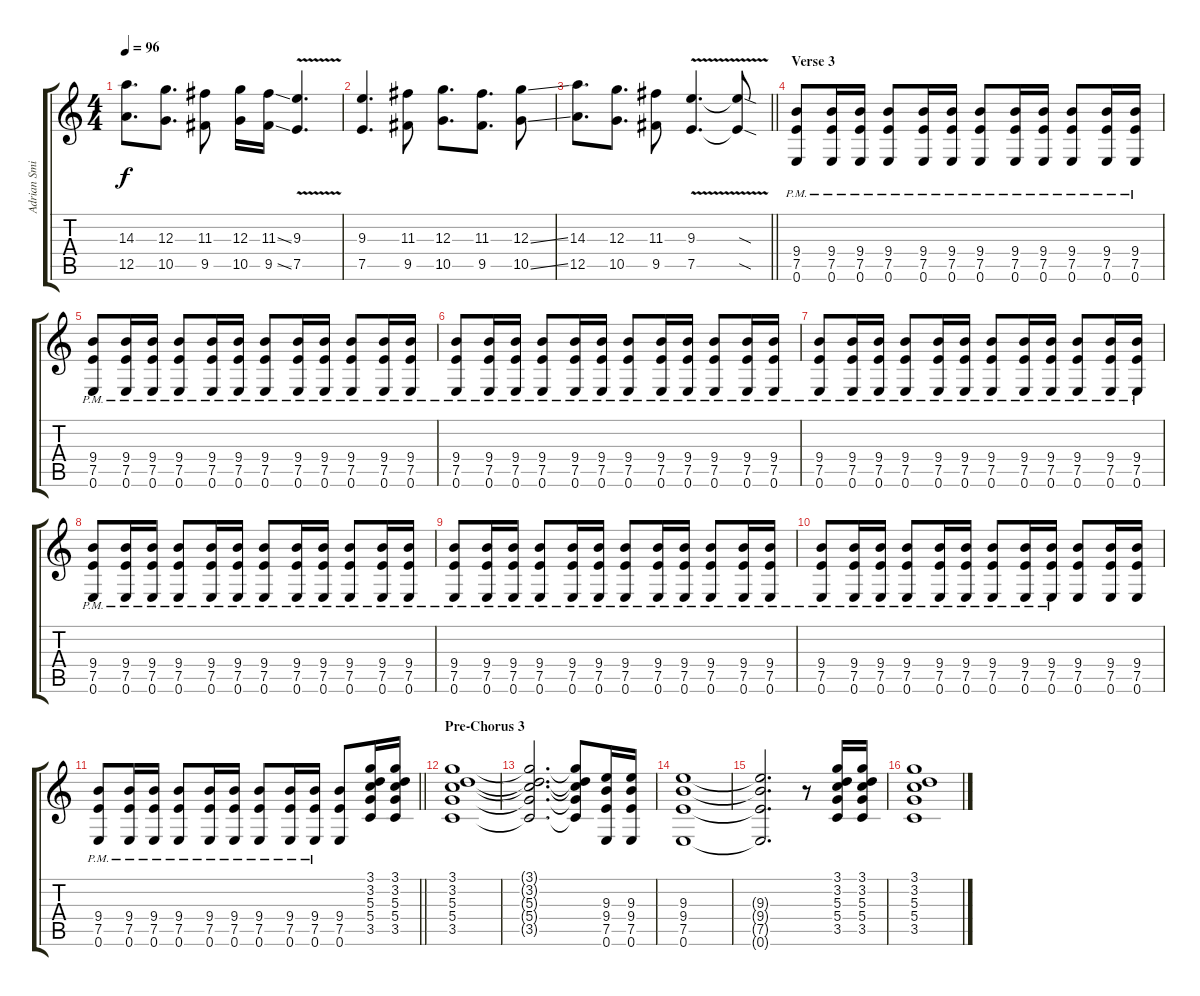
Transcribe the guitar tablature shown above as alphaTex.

\track ("Adrian Smith" "Adrian Smi") {instrument overdrivenguitar}
\staff {score tabs}
\tuning (E4 B3 G3 D3 A2 E2) {hide}
\ts (4 4)
\tempo 96
\clef g2
\ks c
(14.3 12.5).8{d dy f} (12.3 10.5).8{d} (11.3 9.5).8 (12.3 10.5).16 (11.3{ss} 9.5{ss}).16 (9.3{v} 7.5{v}).4{d} |
(9.3 7.5).4{d} (11.3 9.5).8 (12.3 10.5).8{d} (11.3 9.5).8{d} (12.3{ss} 10.5{ss}).8 |
\barLineRight lightlight
(14.3 12.5).8{d} (12.3 10.5).8{d} (11.3 9.5).8 (9.3{v} 7.5{v}).4{d} (9.3{sod t} 7.5{sod t}).8 |
\section ("" "Verse 3")
(9.4{pm} 7.5{pm} 0.6{pm}).8 (9.4{pm} 7.5{pm} 0.6{pm}).16 (9.4{pm} 7.5{pm} 0.6{pm}).16 (9.4{pm} 7.5{pm} 0.6{pm}).8 (9.4{pm} 7.5{pm} 0.6{pm}).16 (9.4{pm} 7.5{pm} 0.6{pm}).16 (9.4{pm} 7.5{pm} 0.6{pm}).8 (9.4{pm} 7.5{pm} 0.6{pm}).16 (9.4{pm} 7.5{pm} 0.6{pm}).16 (9.4{pm} 7.5{pm} 0.6{pm}).8 (9.4{pm} 7.5{pm} 0.6{pm}).16 (9.4{pm} 7.5{pm} 0.6{pm}).16 |
(9.4{pm} 7.5{pm} 0.6{pm}).8 (9.4{pm} 7.5{pm} 0.6{pm}).16 (9.4{pm} 7.5{pm} 0.6{pm}).16 (9.4{pm} 7.5{pm} 0.6{pm}).8 (9.4{pm} 7.5{pm} 0.6{pm}).16 (9.4{pm} 7.5{pm} 0.6{pm}).16 (9.4{pm} 7.5{pm} 0.6{pm}).8 (9.4{pm} 7.5{pm} 0.6{pm}).16 (9.4{pm} 7.5{pm} 0.6{pm}).16 (9.4{pm} 7.5{pm} 0.6{pm}).8 (9.4{pm} 7.5{pm} 0.6{pm}).16 (9.4{pm} 7.5{pm} 0.6{pm}).16 |
(9.4{pm} 7.5{pm} 0.6{pm}).8 (9.4{pm} 7.5{pm} 0.6{pm}).16 (9.4{pm} 7.5{pm} 0.6{pm}).16 (9.4{pm} 7.5{pm} 0.6{pm}).8 (9.4{pm} 7.5{pm} 0.6{pm}).16 (9.4{pm} 7.5{pm} 0.6{pm}).16 (9.4{pm} 7.5{pm} 0.6{pm}).8 (9.4{pm} 7.5{pm} 0.6{pm}).16 (9.4{pm} 7.5{pm} 0.6{pm}).16 (9.4{pm} 7.5{pm} 0.6{pm}).8 (9.4{pm} 7.5{pm} 0.6{pm}).16 (9.4{pm} 7.5{pm} 0.6{pm}).16 |
(9.4{pm} 7.5{pm} 0.6{pm}).8 (9.4{pm} 7.5{pm} 0.6{pm}).16 (9.4{pm} 7.5{pm} 0.6{pm}).16 (9.4{pm} 7.5{pm} 0.6{pm}).8 (9.4{pm} 7.5{pm} 0.6{pm}).16 (9.4{pm} 7.5{pm} 0.6{pm}).16 (9.4{pm} 7.5{pm} 0.6{pm}).8 (9.4{pm} 7.5{pm} 0.6{pm}).16 (9.4{pm} 7.5{pm} 0.6{pm}).16 (9.4{pm} 7.5{pm} 0.6{pm}).8 (9.4{pm} 7.5{pm} 0.6{pm}).16 (9.4{pm} 7.5{pm} 0.6{pm}).16 |
(9.4{pm} 7.5{pm} 0.6{pm}).8 (9.4{pm} 7.5{pm} 0.6{pm}).16 (9.4{pm} 7.5{pm} 0.6{pm}).16 (9.4{pm} 7.5{pm} 0.6{pm}).8 (9.4{pm} 7.5{pm} 0.6{pm}).16 (9.4{pm} 7.5{pm} 0.6{pm}).16 (9.4{pm} 7.5{pm} 0.6{pm}).8 (9.4{pm} 7.5{pm} 0.6{pm}).16 (9.4{pm} 7.5{pm} 0.6{pm}).16 (9.4{pm} 7.5{pm} 0.6{pm}).8 (9.4{pm} 7.5{pm} 0.6{pm}).16 (9.4{pm} 7.5{pm} 0.6{pm}).16 |
(9.4{pm} 7.5{pm} 0.6{pm}).8 (9.4{pm} 7.5{pm} 0.6{pm}).16 (9.4{pm} 7.5{pm} 0.6{pm}).16 (9.4{pm} 7.5{pm} 0.6{pm}).8 (9.4{pm} 7.5{pm} 0.6{pm}).16 (9.4{pm} 7.5{pm} 0.6{pm}).16 (9.4{pm} 7.5{pm} 0.6{pm}).8 (9.4{pm} 7.5{pm} 0.6{pm}).16 (9.4{pm} 7.5{pm} 0.6{pm}).16 (9.4{pm} 7.5{pm} 0.6{pm}).8 (9.4{pm} 7.5{pm} 0.6{pm}).16 (9.4{pm} 7.5{pm} 0.6{pm}).16 |
(9.4{pm} 7.5{pm} 0.6{pm}).8 (9.4{pm} 7.5{pm} 0.6{pm}).16 (9.4{pm} 7.5{pm} 0.6{pm}).16 (9.4{pm} 7.5{pm} 0.6{pm}).8 (9.4{pm} 7.5{pm} 0.6{pm}).16 (9.4{pm} 7.5{pm} 0.6{pm}).16 (9.4{pm} 7.5{pm} 0.6{pm}).8 (9.4{pm} 7.5{pm} 0.6{pm}).16 (9.4{pm} 7.5{pm} 0.6{pm}).16 (9.4 7.5 0.6).8 (9.4 7.5 0.6).16 (9.4 7.5 0.6).16 |
\barLineRight lightlight
(9.4{pm} 7.5{pm} 0.6{pm}).8 (9.4{pm} 7.5{pm} 0.6{pm}).16 (9.4{pm} 7.5{pm} 0.6{pm}).16 (9.4{pm} 7.5{pm} 0.6{pm}).8 (9.4{pm} 7.5{pm} 0.6{pm}).16 (9.4{pm} 7.5{pm} 0.6{pm}).16 (9.4{pm} 7.5{pm} 0.6{pm}).8 (9.4{pm} 7.5{pm} 0.6{pm}).16 (9.4{pm} 7.5{pm} 0.6{pm}).16 (9.4 7.5 0.6).8 (3.1 3.2 5.3 5.4 3.5).16 (3.1 3.2 5.3 5.4 3.5).16 |
\section ("" "Pre-Chorus 3")
(3.1 3.2 5.3 5.4 3.5).1 |
(3.1{t} 3.2{t} 5.3{t} 5.4{t} 3.5{t}).2{d} (3.1{t} 3.2{t} 5.3{t} 5.4{t} 3.5{t}).8 (9.3 9.4 7.5 0.6).16 (9.3 9.4 7.5 0.6).16 |
(9.3 9.4 7.5 0.6).1 |
(9.3{t} 9.4{t} 7.5{t} 0.6{t}).2{d} r.8 (3.1 3.2 5.3 5.4 3.5).16 (3.1 3.2 5.3 5.4 3.5).16 |
(3.1 3.2 5.3 5.4 3.5).1
